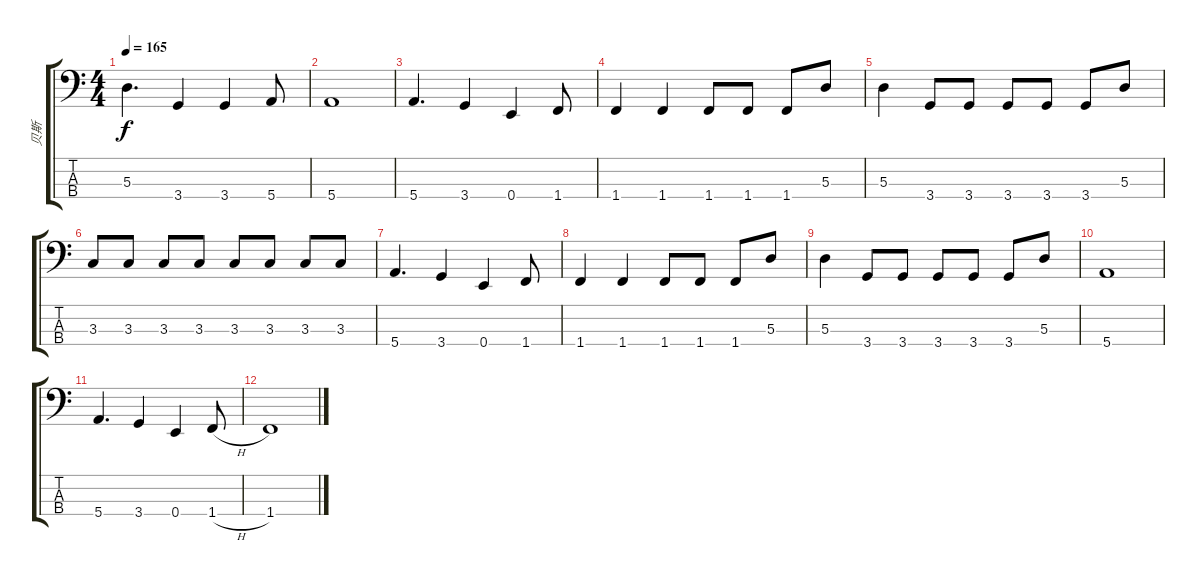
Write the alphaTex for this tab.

\track ("贝斯" "贝斯") {instrument electricbassfinger}
\staff {score tabs}
\tuning (G2 D2 A1 E1) {hide}
\ts (4 4)
\tempo 165
\clef f4
\ks c
5.3.4{d dy f} 3.4.4 3.4.4 5.4.8 |
5.4.1 |
5.4.4{d} 3.4.4 0.4.4 1.4.8 |
1.4.4 1.4.4 1.4.8 1.4.8 1.4.8 5.3.8 |
5.3.4 3.4.8 3.4.8 3.4.8 3.4.8 3.4.8 5.3.8 |
3.3.8 3.3.8 3.3.8 3.3.8 3.3.8 3.3.8 3.3.8 3.3.8 |
5.4.4{d} 3.4.4 0.4.4 1.4.8 |
1.4.4 1.4.4 1.4.8 1.4.8 1.4.8 5.3.8 |
5.3.4 3.4.8 3.4.8 3.4.8 3.4.8 3.4.8 5.3.8 |
5.4.1 |
5.4.4{d} 3.4.4 0.4.4 1.4{h}.8 |
1.4.1
